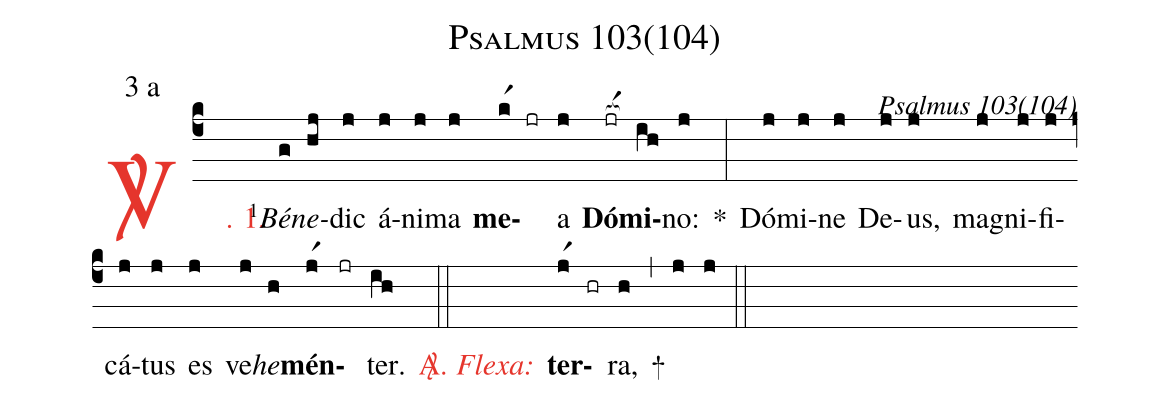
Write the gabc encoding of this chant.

name: Psalmus 103(104);
mode: 3;
mode-differentia: a;
commentary: Psalmus 103(104);
nabc-lines: 1;
%%
(c4)

<c><sp>V/</sp>. 1.</c>() <v>\VSup{1}</v><i>Bé</i>(g)<i>ne</i>(hj)dic(j) á(j)ni(j)ma(j) <b>me</b>(kr1)(jr)a(j) <b>Dó</b>(jr[ocba:1{])<b>mi</b>(ih[ocba:0}])no:(j) *(:) Dó(j)mi(j)ne(j) De(j)us,(j) ma(j)gni(j)fi(j)cá(j)tus(j) es(j) ve(j)<i>he</i>(h)<b>mén</b>(jr1)(jr)ter.(ih)

<c><sp>A/</sp>.</c>(::)

<c><i>Flexa:</i></c>() <b>ter</b>(jr1)(hr)ra,(h) +(,) (j) (j)

(::)
